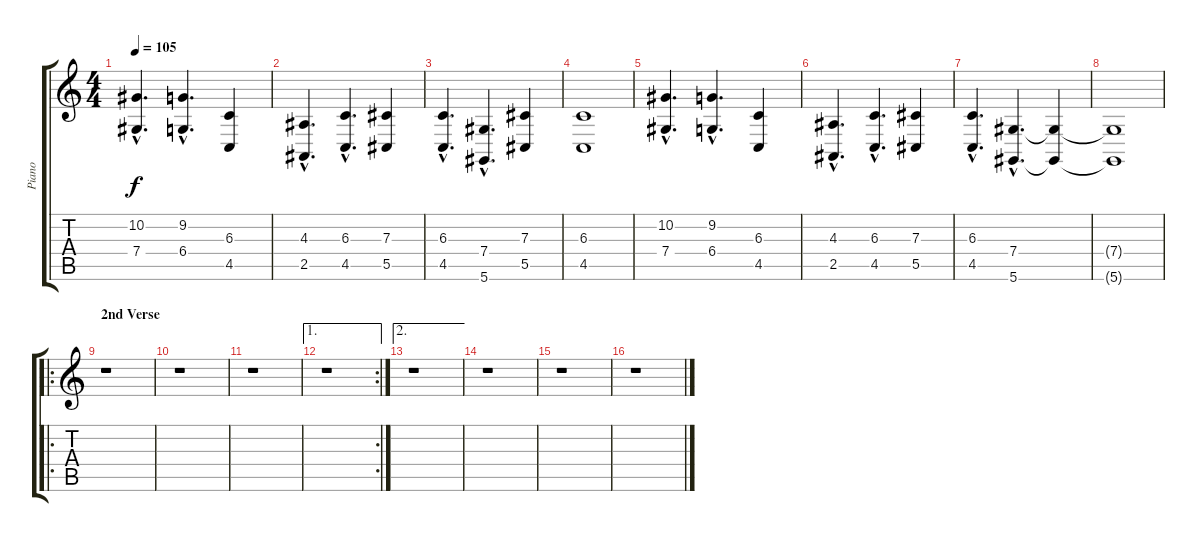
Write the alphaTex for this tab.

\track ("Piano" "Piano") {instrument acousticgrandpiano}
\staff {score tabs}
\tuning (Eb4 Bb3 Gb3 Db3 Ab2 Eb2) {hide}
\ts (4 4)
\tempo 105
\clef g2
\ks c
(10.2{hac} 7.4{hac}).4{d dy f} (9.2{hac} 6.4{hac}).4{d} (6.3 4.5).4 |
(4.3{hac} 2.5{hac}).4{d} (6.3{hac} 4.5{hac}).4{d} (7.3 5.5).4 |
(6.3{hac} 4.5{hac}).4{d} (7.4{hac} 5.6{hac}).4{d} (7.3 5.5).4 |
(6.3 4.5).1 |
(10.2{hac} 7.4{hac}).4{d} (9.2{hac} 6.4{hac}).4{d} (6.3 4.5).4 |
(4.3{hac} 2.5{hac}).4{d} (6.3{hac} 4.5{hac}).4{d} (7.3 5.5).4 |
(6.3{hac} 4.5{hac}).4{d} (7.4{hac} 5.6{hac}).4{d} (7.4{t} 5.6{t}).4 |
(7.4{t} 5.6{t}).1 |
\ro
\section ("" "2nd Verse")
r.1 |
r.1 |
r.1 |
\ae 1
\rc 2
r.1 |
\ae 2
r.1 |
r.1 |
r.1 |
r.1
